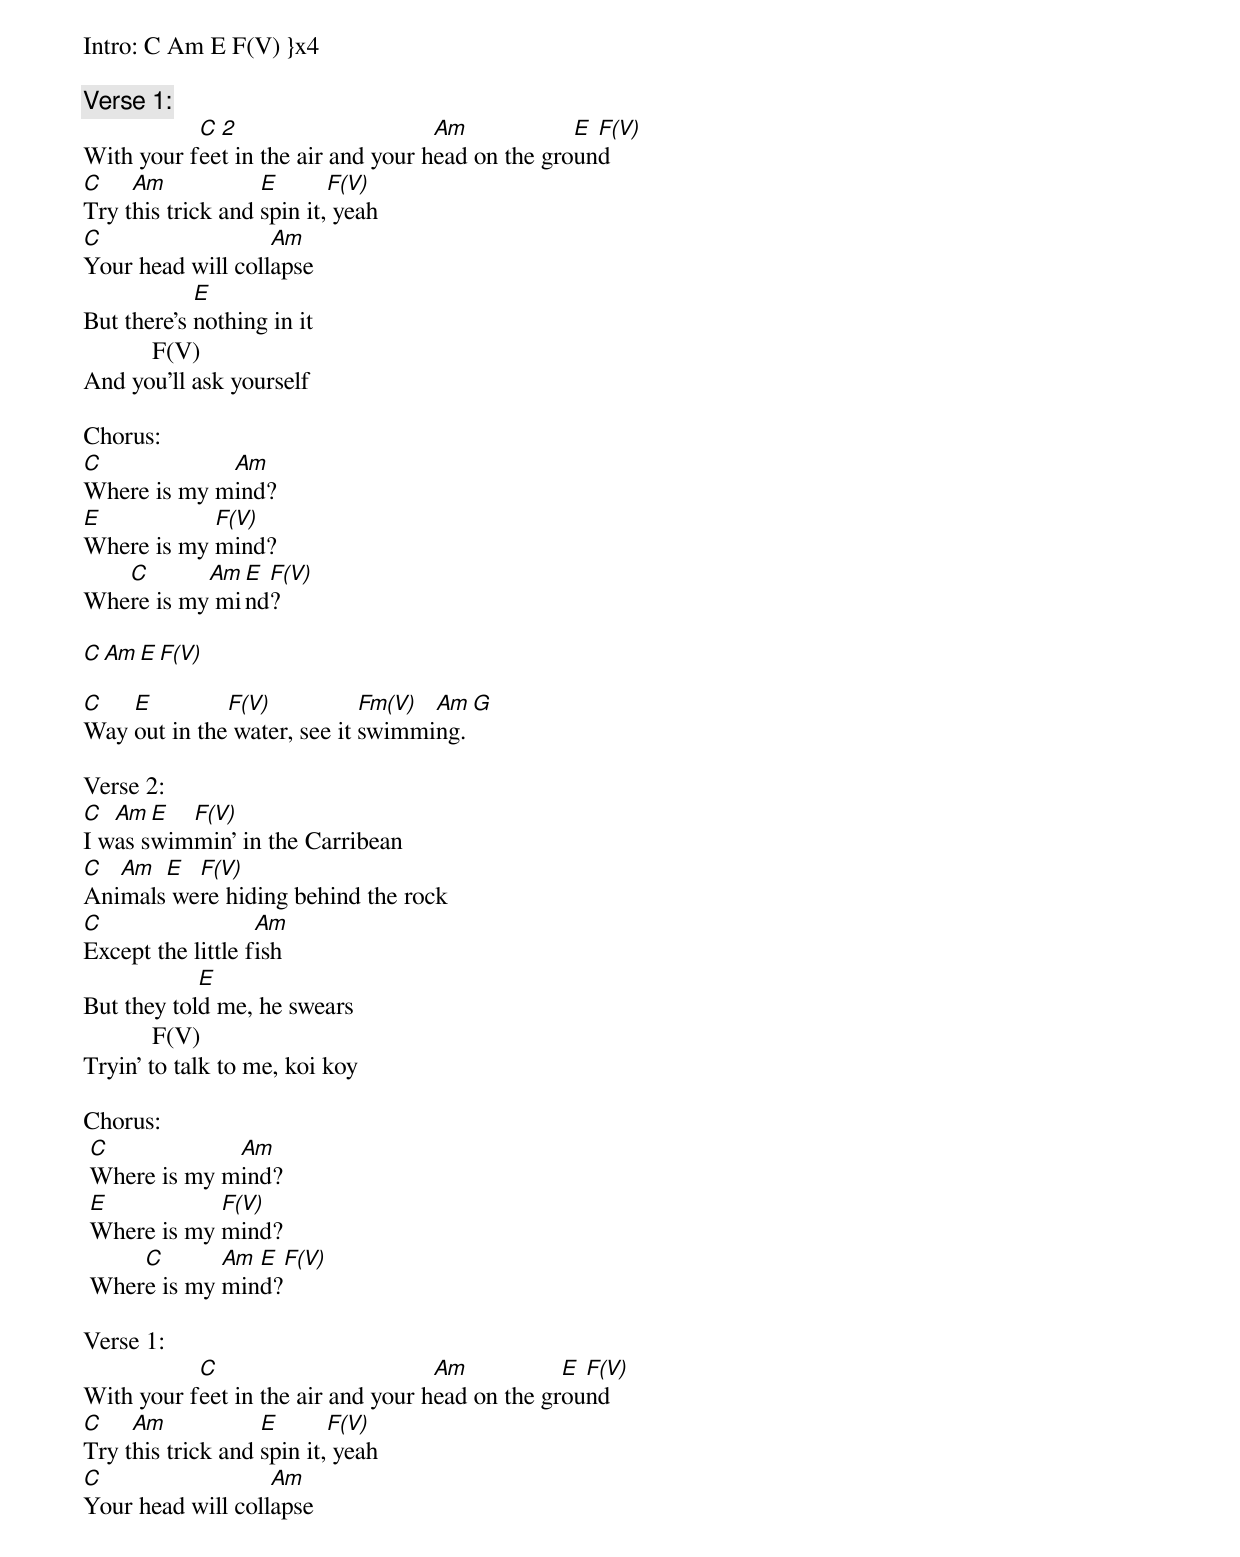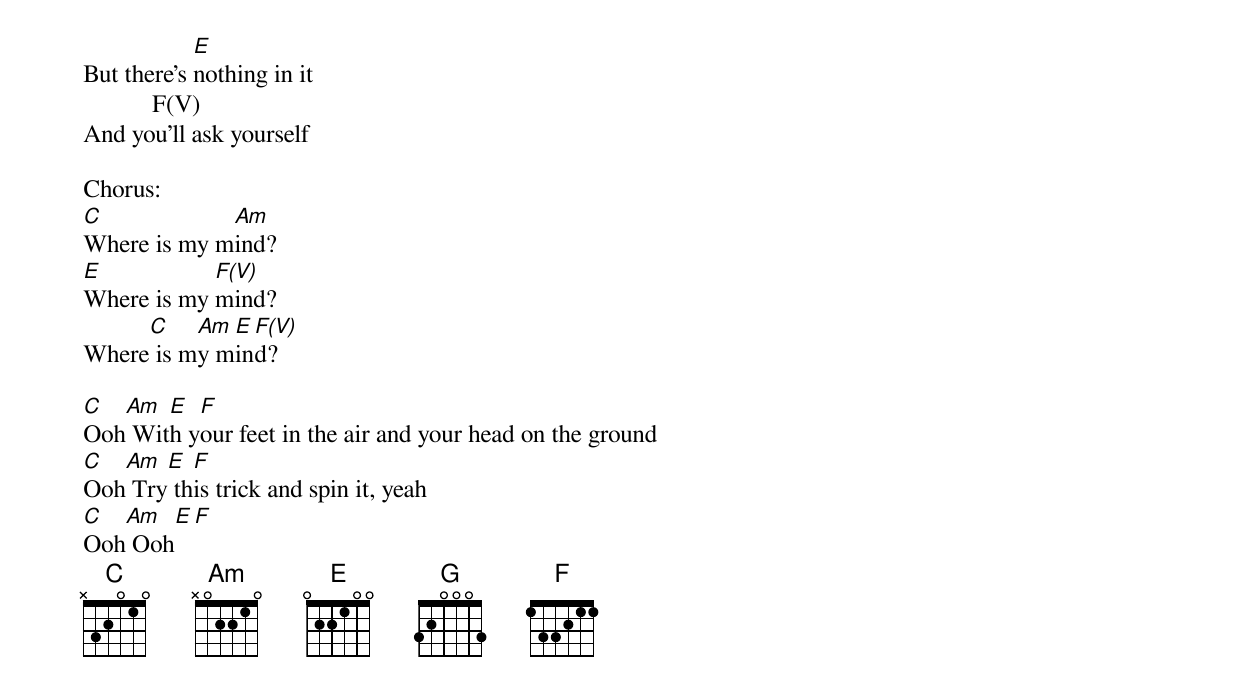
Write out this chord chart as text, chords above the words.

Intro: C Am E F(V) }x4

Verse 1:
           C 2                      Am            E F(V)
With your feet in the air and your head on the ground
C    Am            E       F(V)
Try this trick and spin it, yeah
C                  Am
Your head will collapse
            E
But there's nothing in it
           F(V)
And you'll ask yourself

Chorus:
C            Am
Where is my mind?
E           F(V)
Where is my mind?
   C       Am E F(V)
Where is my mind?

C  Am  E  F(V)

C   E         F(V)           Fm(V) Am G
Way out in the water, see it swimming.

Verse 2:
C  Am  E  F(V)
I was swimmin' in the Carribean
C  Am  E  F(V)
Animals were hiding behind the rock
C                  Am
Except the little fish
            E
But they told me, he swears
           F(V)
Tryin' to talk to me, koi koy

Chorus:
 C            Am
 Where is my mind?
 E           F(V)
 Where is my mind?
     C       Am E F(V)
 Where is my mind?

Verse 1:
           C                        Am           E F(V)
With your feet in the air and your head on the ground
C    Am            E       F(V)
Try this trick and spin it, yeah
C                  Am
Your head will collapse
            E
But there's nothing in it
           F(V)
And you'll ask yourself

Chorus:
C            Am
Where is my mind?
E           F(V)
Where is my mind?
     C    Am E F(V)
Where is my mind?

C  Am  E  F
Ooh With your feet in the air and your head on the ground
C  Am  E  F
Ooh Try this trick and spin it, yeah
C  Am  E  F
Ooh Ooh
